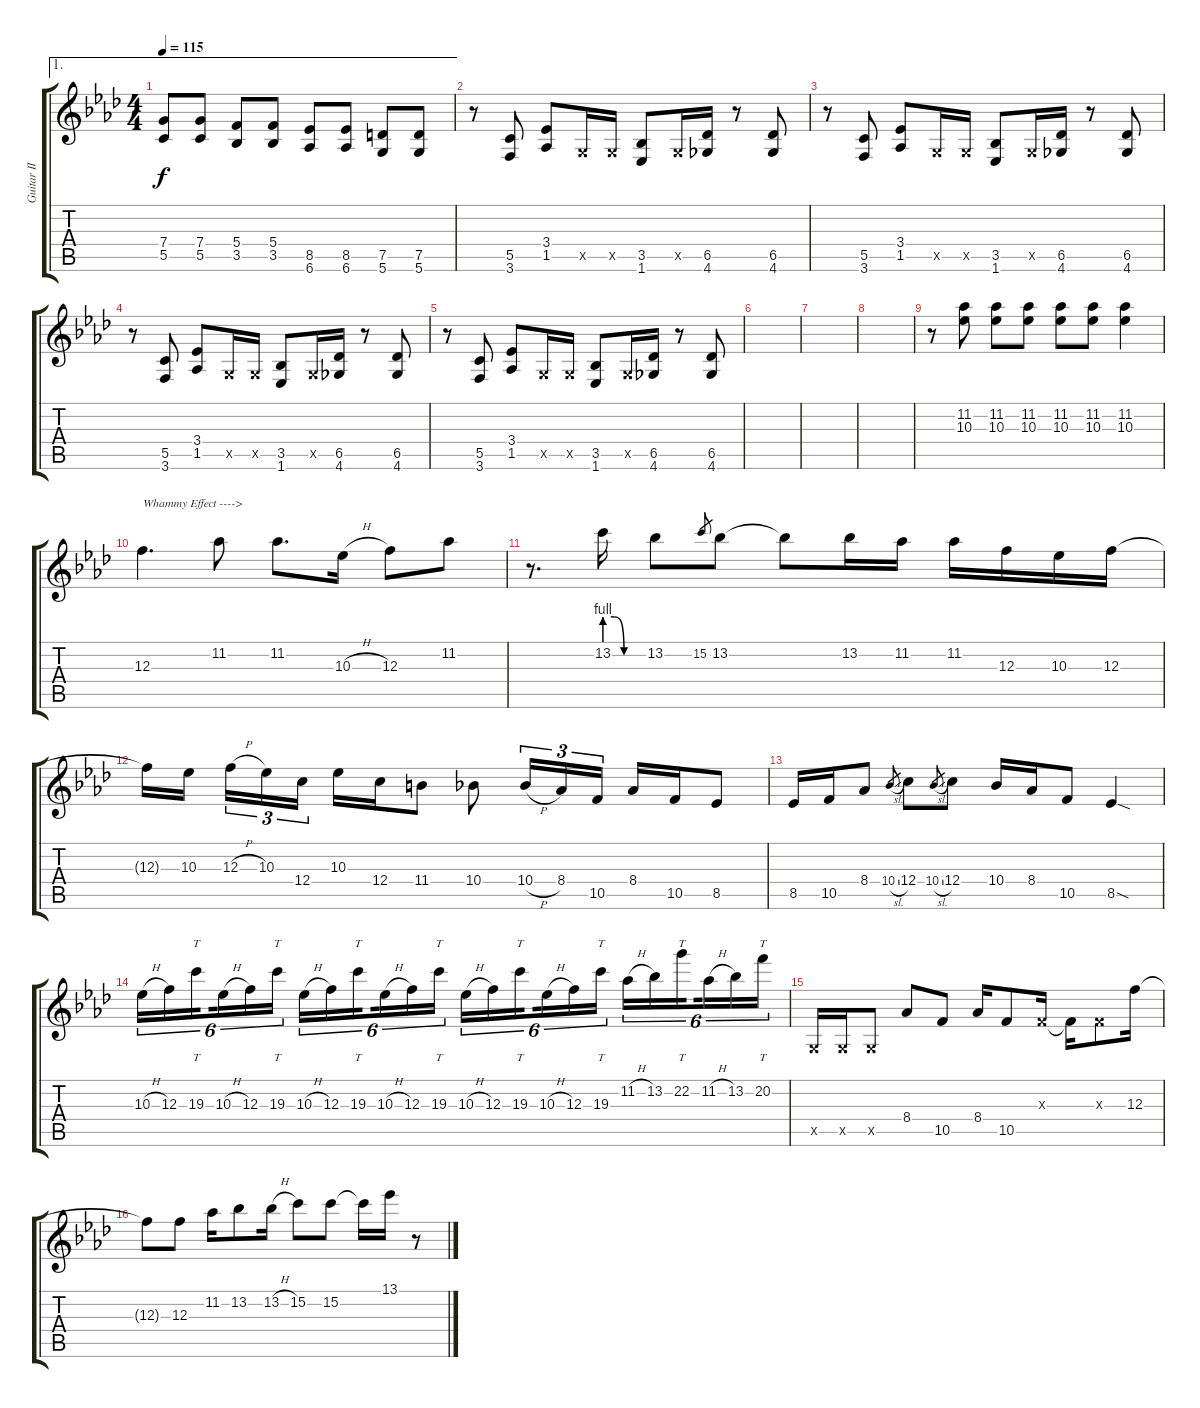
\track ("Guitar II" "Guitar II") {instrument acousticguitarsteel}
\staff {score tabs}
\tuning (D4 A3 F3 C3 G2 D2) {hide}
\ae 1
\ts (4 4)
\tempo 115
\clef g2
\ks ab
(7.4 5.5).8{dy f} (7.4 5.5).8 (5.4 3.5).8 (5.4 3.5).8 (8.5 6.6).8 (8.5 6.6).8 (7.5 5.6).8 (7.5 5.6).8 |
r.8 (5.5 3.6).8 (3.4 1.5).8 0.5{x}.16 0.5{x}.16 (3.5 1.6).8 0.5{x}.16 (6.5 4.6).16 r.8 (6.5 4.6).8 |
r.8 (5.5 3.6).8 (3.4 1.5).8 0.5{x}.16 0.5{x}.16 (3.5 1.6).8 0.5{x}.16 (6.5 4.6).16 r.8 (6.5 4.6).8 |
r.8 (5.5 3.6).8 (3.4 1.5).8 0.5{x}.16 0.5{x}.16 (3.5 1.6).8 0.5{x}.16 (6.5 4.6).16 r.8 (6.5 4.6).8 |
r.8 (5.5 3.6).8 (3.4 1.5).8 0.5{x}.16 0.5{x}.16 (3.5 1.6).8 0.5{x}.16 (6.5 4.6).16 r.8 (6.5 4.6).8 |
|
|
|
r.8 (11.2 10.3).8 (11.2 10.3).8 (11.2 10.3).8 (11.2 10.3).8 (11.2 10.3).8 (11.2 10.3).4 |
12.3.4{d txt "Whammy Effect ---->"} 11.2.8 11.2.8{d} 10.3{h}.16 12.3.8 11.2.8 |
r.8{d} 13.2{be (custom 0 4 15 4 30 0 60 0)}.16 13.2.8 15.2.8{gr} 13.2.8 13.2{t}.8 13.2.16 11.2.16 11.2.16 12.3.16 10.3.16 12.3.16 |
12.3{t}.16 10.3.16{beam splitsecondary} 12.3{h}.16{tu (3 2)} 10.3.16{tu (3 2)} 12.4.16{tu (3 2)} 10.3.16 12.4.16 11.4.8 10.4.8 10.4{h}.16{tu (3 2)} 8.4.16{tu (3 2)} 10.5.16{tu (3 2)} 8.4.16 10.5.16 8.5.8 |
8.5.16 10.5.16 8.4.8 10.4{sl}.8{gr} 12.4.8 10.4{sl}.8{gr} 12.4.8 10.4.16 8.4.16 10.5.8 8.5{sod}.4 |
10.3{h}.16{tu (6 4)} 12.3.16{tu (6 4)} 19.3.16{tt tu (6 4) beam splitsecondary} 10.3{h}.16{tu (6 4)} 12.3.16{tu (6 4)} 19.3.16{tt tu (6 4)} 10.3{h}.16{tu (6 4)} 12.3.16{tu (6 4)} 19.3.16{tt tu (6 4) beam splitsecondary} 10.3{h}.16{tu (6 4)} 12.3.16{tu (6 4)} 19.3.16{tt tu (6 4)} 10.3{h}.16{tu (6 4)} 12.3.16{tu (6 4)} 19.3.16{tt tu (6 4) beam splitsecondary} 10.3{h}.16{tu (6 4)} 12.3.16{tu (6 4)} 19.3.16{tt tu (6 4)} 11.2{h}.16{tu (6 4)} 13.2.16{tu (6 4)} 22.2.16{tt tu (6 4) beam splitsecondary} 11.2{h}.16{tu (6 4)} 13.2.16{tu (6 4)} 20.2.16{tt tu (6 4)} |
0.5{x}.16 0.5{x}.16 0.5{x}.8 8.4.8 10.5.8 8.4.16 10.5.8 0.3{x}.16 0.3{t}.16 0.3{x}.8 12.3.16 |
12.3{t}.8 12.3.8 11.2.16 13.2.8 13.2{h}.16 15.2.8 15.2.8 15.2{t}.16 13.1.16 r.8
